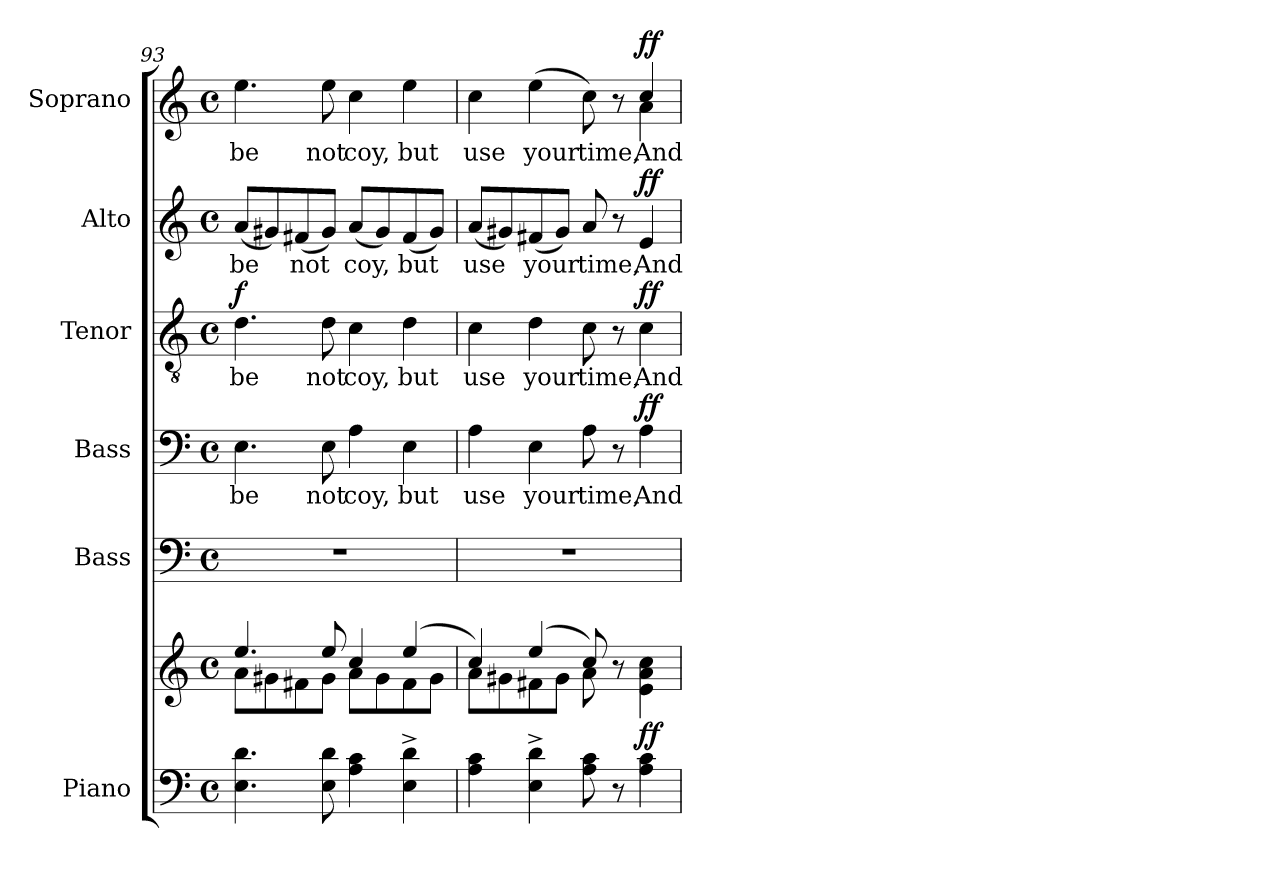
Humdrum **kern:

**kern	**kern	**dynam	**kern	**kern	**text	**dynam	**kern	**text	**dynam	**kern	**text	**dynam	**kern	**text	**dynam
*part6	*part6	*part6	*part5	*part4	*part4	*part4	*part3	*part3	*part3	*part2	*part2	*part2	*part1	*part1	*part1
*staff7	*staff6	*staff6/7	*staff5	*staff4	*staff4	*staff4	*staff3	*staff3	*staff3	*staff2	*staff2	*staff2	*staff1	*staff1	*staff1
*I"Piano	*	*	*I"Bass	*I"Bass	*	*	*I"Tenor	*	*	*I"Alto	*	*	*I"Soprano	*	*
*I'Pno.	*	*	*I'B.	*I'B.	*	*	*I'T.	*	*	*I'A.	*	*	*I'S.	*	*
*clefF4	*clefG2	*	*clefF4	*clefF4	*	*	*clefGv2	*	*	*clefG2	*	*	*clefG2	*	*
*	*	*	*	*	*	*	*ITrd7c12	*	*	*	*	*	*	*	*
*k[]	*k[]	*	*k[]	*k[]	*	*	*k[]	*	*	*k[]	*	*	*k[]	*	*
*C:	*C:	*	*C:	*C:	*	*	*C:	*	*	*C:	*	*	*C:	*	*
*M4/4	*M4/4	*	*M4/4	*M4/4	*	*	*M4/4	*	*	*M4/4	*	*	*M4/4	*	*
*met(c)	*met(c)	*	*met(c)	*met(c)	*	*	*met(c)	*	*	*met(c)	*	*	*met(c)	*	*
=93	=93	=93	=93	=93	=93	=93	=93	=93	=93	=93	=93	=93	=93	=93	=93
*	*^	*	*	*	*	*	*	*	*	*	*	*	*	*	*
!	!	!	!	!	!	!LO:LY:b:color=#000000	!	!	!	!	!	!	!	!	!	!
!	!	!	!	!	!	!	!	!	!LO:LY:b:color=#000000	!	!	!	!	!	!	!
!	!	!	!	!	!	!	!	!	!	!	!	!LO:LY:b:color=#000000	!	!	!	!
!	!	!	!	!	!	!	!	!	!	!	!	!	!	!	!LO:LY:b:color=#000000	!
4.Ei\ 4.di	4.eei/	8ai\L	.	1r	4.Ei\	be	.	4.Di\	be	f	(8ai/L	be	.	4.eei\	be	.
.	.	8g#Xi\	.	.	.	.	.	.	.	.	8g#Xi/)	.	.	.	.	.
!	!	!	!	!	!	!	!	!	!	!	!	!LO:LY:b:color=#000000	!	!	!	!
.	.	8f#Xi\	.	.	.	.	.	.	.	.	(8f#Xi/	not	.	.	.	.
!	!	!	!	!	!	!LO:LY:b:color=#000000	!	!	!	!	!	!	!	!	!	!
!	!	!	!	!	!	!	!	!	!LO:LY:b:color=#000000	!	!	!	!	!	!	!
!	!	!	!	!	!	!	!	!	!	!	!	!	!	!	!LO:LY:b:color=#000000	!
8Ei\ 8di	8eei/	8g#i\J	.	.	8Ei\	not	.	8Di\	not	.	8g#i/J)	.	.	8eei\	not	.
!	!	!	!	!	!	!LO:LY:b:color=#000000	!	!	!	!	!	!	!	!	!	!
!	!	!	!	!	!	!	!	!	!LO:LY:b:color=#000000	!	!	!	!	!	!	!
!	!	!	!	!	!	!	!	!	!	!	!	!LO:LY:b:color=#000000	!	!	!	!
!	!	!	!	!	!	!	!	!	!	!	!	!	!	!	!LO:LY:b:color=#000000	!
4Ai\ 4ci	4cci/	8ai\L	.	.	4Ai\	coy,	.	4Ci\	coy,	.	(8ai/L	coy,	.	4cci\	coy,	.
.	.	8g#i\	.	.	.	.	.	.	.	.	8g#i/)	.	.	.	.	.
!	!	!	!	!	!	!LO:LY:b:color=#000000	!	!	!	!	!	!	!	!	!	!
!	!	!	!	!	!	!	!	!	!LO:LY:b:color=#000000	!	!	!	!	!	!	!
!	!	!	!	!	!	!	!	!	!	!	!	!LO:LY:b:color=#000000	!	!	!	!
!	!	!	!	!	!	!	!	!	!	!	!	!	!	!	!LO:LY:b:color=#000000	!
4Ei\^ 4di^	(4eei/	8f#i\	.	.	4Ei\	but	.	4Di\	but	.	(8f#i/	but	.	4eei\	but	.
.	.	8g#i\J	.	.	.	.	.	.	.	.	8g#i/J)	.	.	.	.	.
=94	=94	=94	=94	=94	=94	=94	=94	=94	=94	=94	=94	=94	=94	=94	=94	=94
!	!	!	!	!	!	!LO:LY:b:color=#000000	!	!	!	!	!	!	!	!	!	!
!	!	!	!	!	!	!	!	!	!LO:LY:b:color=#000000	!	!	!	!	!	!	!
!	!	!	!	!	!	!	!	!	!	!	!	!LO:LY:b:color=#000000	!	!	!	!
!	!	!	!	!	!	!	!	!	!	!	!	!	!	!	!LO:LY:b:color=#000000	!
*	*	*	*	*	*	*	*	*	*	*	*	*	*	*^	*	*
4Ai\ 4ci	4cci/)	8ai\L	.	1r	4Ai\	use	.	4Ci\	use	.	(8ai/L	use	.	4cci\	2.ryy	use	.
.	.	8g#Xi\	.	.	.	.	.	.	.	.	8g#Xi/)	.	.	.	.	.	.
!	!	!	!	!	!	!LO:LY:b:color=#000000	!	!	!	!	!	!	!	!	!	!	!
!	!	!	!	!	!	!	!	!	!LO:LY:b:color=#000000	!	!	!	!	!	!	!	!
!	!	!	!	!	!	!	!	!	!	!	!	!LO:LY:b:color=#000000	!	!	!	!	!
!	!	!	!	!	!	!	!	!	!	!	!	!	!	!	!	!LO:LY:b:color=#000000	!
4Ei\^ 4di^	(4eei/	8f#Xi\	.	.	4Ei\	your	.	4Di\	your	.	(8f#Xi/	your	.	(4eei\	.	your	.
.	.	8g#i\J	.	.	.	.	.	.	.	.	8g#i/J)	.	.	.	.	.	.
!	!	!	!	!	!	!LO:LY:b:color=#000000	!	!	!	!	!	!	!	!	!	!	!
!	!	!	!	!	!	!	!	!	!LO:LY:b:color=#000000	!	!	!	!	!	!	!	!
!	!	!	!	!	!	!	!	!	!	!	!	!LO:LY:b:color=#000000	!	!	!	!	!
!	!	!	!	!	!	!	!	!	!	!	!	!	!	!	!	!LO:LY:b:color=#000000	!
8Ai\ 8ci	8cci/)	8ai\	.	.	8Ai\	time,	.	8Ci\	time,	.	8ai/	time,	.	8cci\)	.	time,	.
8r	4.ryy	8r	.	.	8r	.	.	8r	.	.	8r	.	.	8r	.	.	.
!	!	!	!	!	!	!LO:LY:b:color=#000000	!	!	!	!	!	!	!	!	!	!	!
!	!	!	!	!	!	!	!	!	!LO:LY:b:color=#000000	!	!	!	!	!	!	!	!
!	!	!	!	!	!	!	!	!	!	!	!	!LO:LY:b:color=#000000	!	!	!	!	!
!	!	!	!	!	!	!	!	!	!	!	!	!	!	!	!	!LO:LY:b:color=#000000	!
4Ai\ 4ci	.	4ei\ 4ai 4cci	ff	.	4Ai\	And	ff	4Ci\	And	ff	4ei/	And	ff	4cci/	4ai\	And	ff
*	*v	*v	*	*	*	*	*	*	*	*	*	*	*	*v	*v	*	*
=	=	=	=	=	=	=	=	=	=	=	=	=	=	=	=
*-	*-	*-	*-	*-	*-	*-	*-	*-	*-	*-	*-	*-	*-	*-	*-
